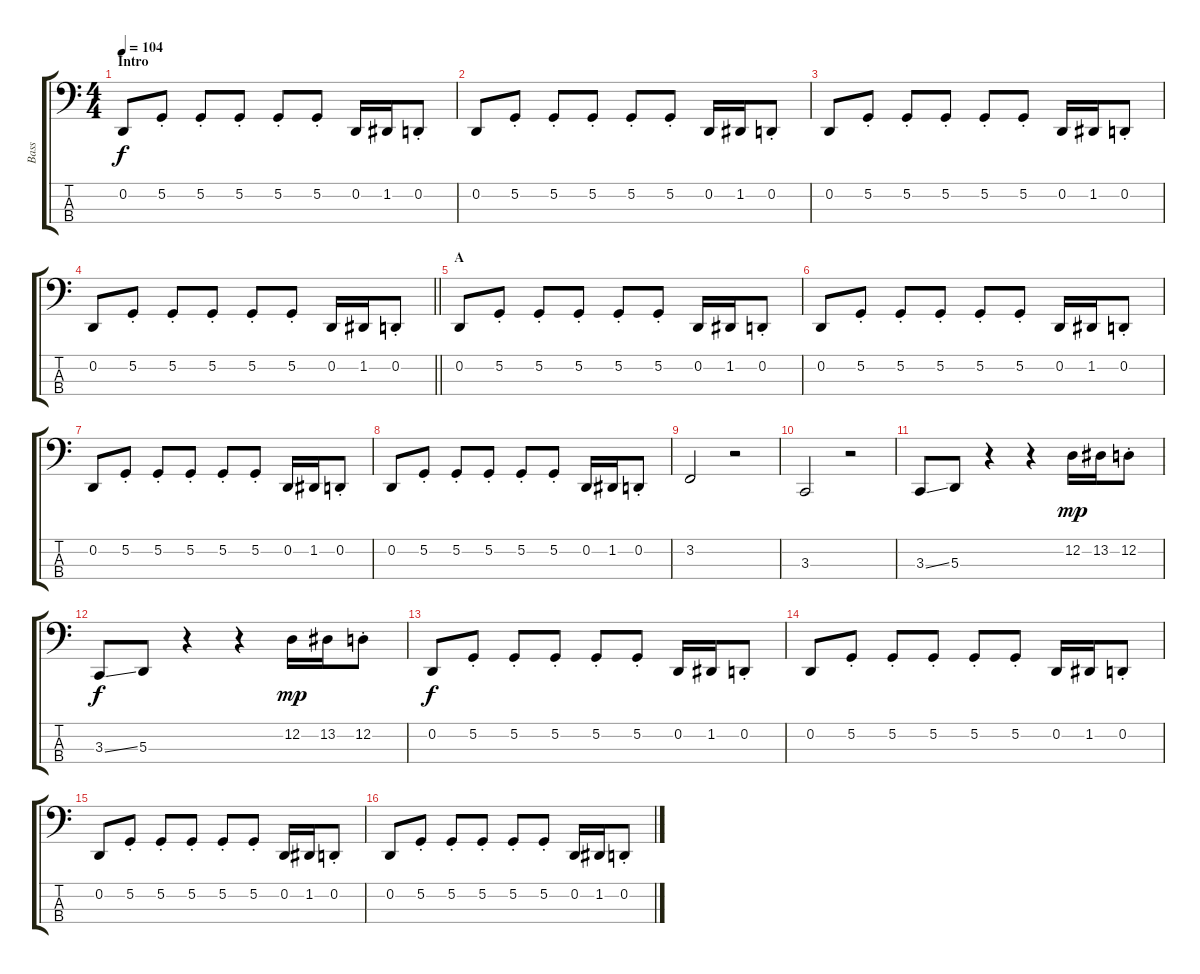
\track ("Bass" "Bass") {instrument lead1square}
\staff {score tabs}
\tuning (G2 D2 A1 D1) {hide}
\ts (4 4)
\section ("" "Intro")
\tempo 104
\clef f4
\ks c
0.2.8{dy f instrument lead1square} 5.2{st}.8 5.2{st}.8 5.2{st}.8 5.2{st}.8 5.2{st}.8 0.2.16 1.2.16 0.2{st}.8 |
0.2.8 5.2{st}.8 5.2{st}.8 5.2{st}.8 5.2{st}.8 5.2{st}.8 0.2.16 1.2.16 0.2{st}.8 |
0.2.8 5.2{st}.8 5.2{st}.8 5.2{st}.8 5.2{st}.8 5.2{st}.8 0.2.16 1.2.16 0.2{st}.8 |
\barLineRight lightlight
0.2.8 5.2{st}.8 5.2{st}.8 5.2{st}.8 5.2{st}.8 5.2{st}.8 0.2.16 1.2.16 0.2{st}.8 |
\section ("" "A")
0.2.8 5.2{st}.8 5.2{st}.8 5.2{st}.8 5.2{st}.8 5.2{st}.8 0.2.16 1.2.16 0.2{st}.8 |
0.2.8 5.2{st}.8 5.2{st}.8 5.2{st}.8 5.2{st}.8 5.2{st}.8 0.2.16 1.2.16 0.2{st}.8 |
0.2.8 5.2{st}.8 5.2{st}.8 5.2{st}.8 5.2{st}.8 5.2{st}.8 0.2.16 1.2.16 0.2{st}.8 |
0.2.8 5.2{st}.8 5.2{st}.8 5.2{st}.8 5.2{st}.8 5.2{st}.8 0.2.16 1.2.16 0.2{st}.8 |
3.2.2 r.2 |
3.3.2 r.2 |
3.3{ss}.8 5.3.8 r.4 r.4 12.2.16{dy mp} 13.2.16 12.2{st}.8 |
3.3{ss}.8{dy f} 5.3.8 r.4 r.4 12.2.16{dy mp} 13.2.16 12.2{st}.8 |
0.2.8{dy f} 5.2{st}.8 5.2{st}.8 5.2{st}.8 5.2{st}.8 5.2{st}.8 0.2.16 1.2.16 0.2{st}.8 |
0.2.8 5.2{st}.8 5.2{st}.8 5.2{st}.8 5.2{st}.8 5.2{st}.8 0.2.16 1.2.16 0.2{st}.8 |
0.2.8 5.2{st}.8 5.2{st}.8 5.2{st}.8 5.2{st}.8 5.2{st}.8 0.2.16 1.2.16 0.2{st}.8 |
0.2.8 5.2{st}.8 5.2{st}.8 5.2{st}.8 5.2{st}.8 5.2{st}.8 0.2.16 1.2.16 0.2{st}.8
